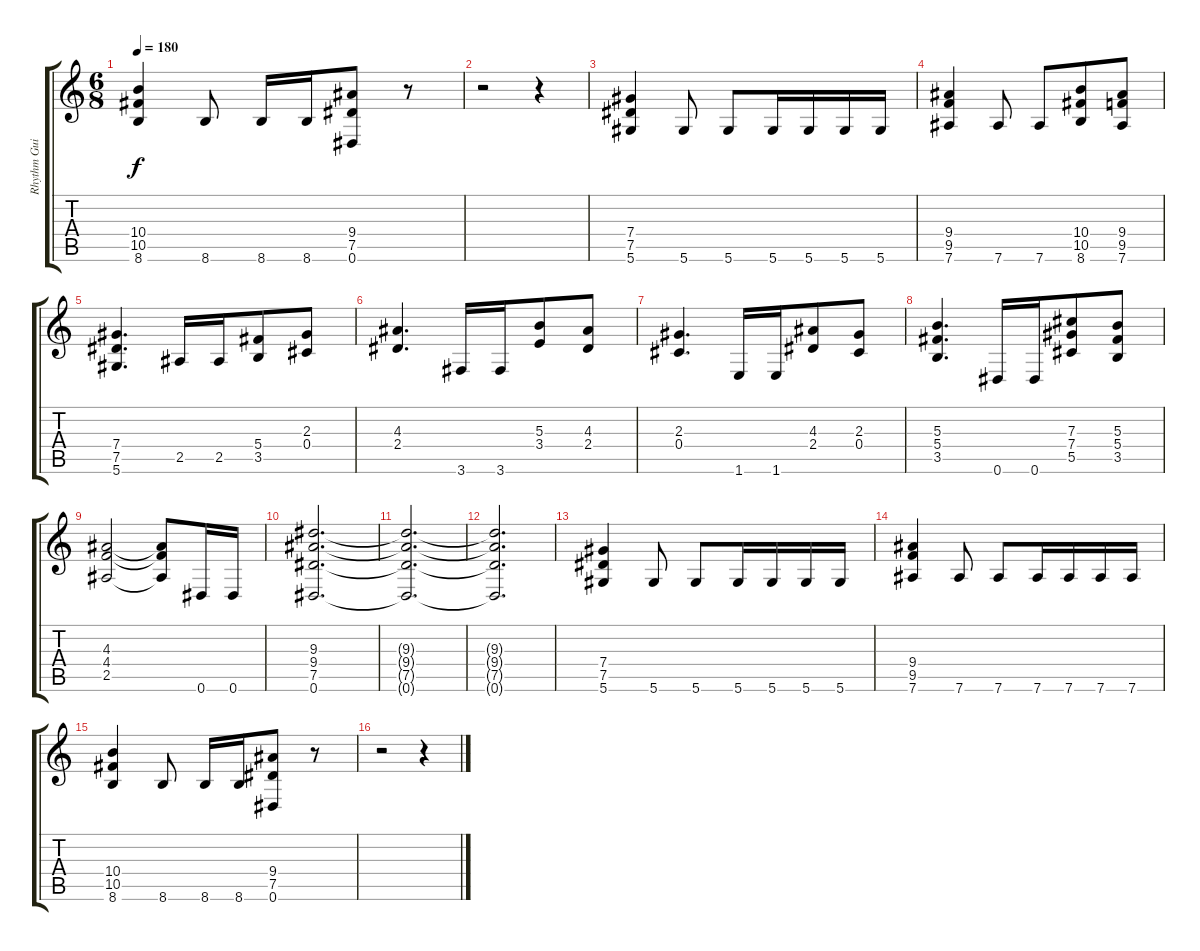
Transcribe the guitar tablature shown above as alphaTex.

\track ("Rhythm Guitar" "Rhythm Gui") {instrument distortionguitar}
\staff {score tabs}
\tuning (Eb4 Bb3 Gb3 Db3 Ab2 Eb2) {hide}
\ts (6 8)
\tempo 180
\clef g2
\ks c
(10.4 10.5 8.6).4{dy f} 8.6.8 8.6.16 8.6.16 (9.4 7.5 0.6).8 r.8 |
r.2 r.4 |
(7.4 7.5 5.6).4 5.6.8 5.6.8 5.6.16 5.6.16 5.6.16 5.6.16 |
(9.4 9.5 7.6).4 7.6.8 7.6.8 (10.4 10.5 8.6).8 (9.4 9.5 7.6).8 |
(7.4 7.5 5.6).4{d} 2.5.16 2.5.16 (5.4 3.5).8 (2.3 0.4).8 |
(4.3 2.4).4{d} 3.6.16 3.6.16 (5.3 3.4).8 (4.3 2.4).8 |
(2.3 0.4).4{d} 1.6.16 1.6.16 (4.3 2.4).8 (2.3 0.4).8 |
(5.3 5.4 3.5).4{d} 0.6.16 0.6.16 (7.3 7.4 5.5).8 (5.3 5.4 3.5).8 |
(4.3 4.4 2.5).2 (4.3{t} 4.4{t} 2.5{t}).8 0.6.16 0.6.16 |
(9.3 9.4 7.5 0.6).2{d} |
(9.3{t} 9.4{t} 7.5{t} 0.6{t}).2{d} |
(9.3{t} 9.4{t} 7.5{t} 0.6{t}).2{d} |
(7.4 7.5 5.6).4 5.6.8 5.6.8 5.6.16 5.6.16 5.6.16 5.6.16 |
(9.4 9.5 7.6).4 7.6.8 7.6.8 7.6.16 7.6.16 7.6.16 7.6.16 |
(10.4 10.5 8.6).4 8.6.8 8.6.16 8.6.16 (9.4 7.5 0.6).8 r.8 |
r.2 r.4
